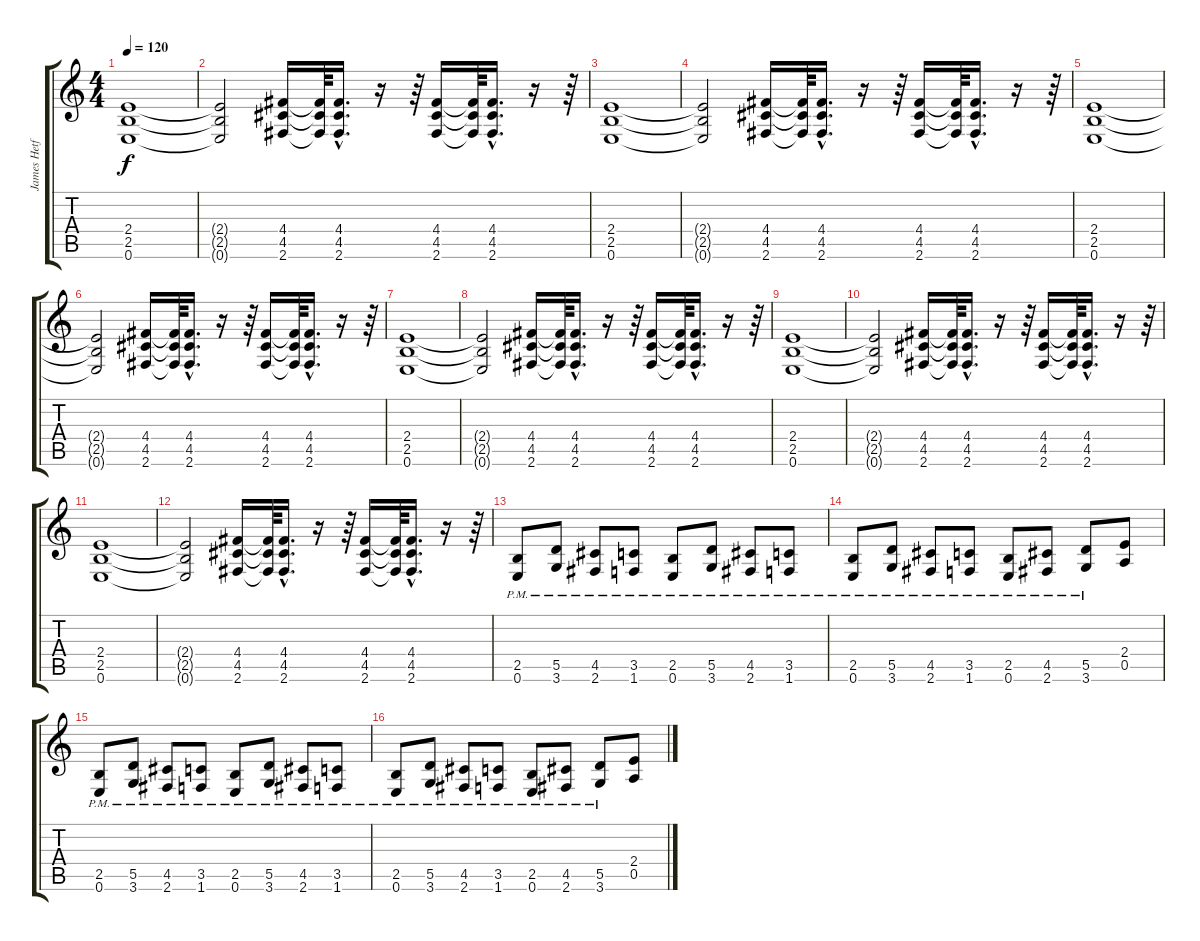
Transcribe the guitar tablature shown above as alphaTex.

\track ("James Hetfield" "James Hetf") {instrument distortionguitar}
\staff {score tabs}
\tuning (E4 B3 G3 D3 A2 E2) {hide}
\ts (4 4)
\tempo 120
\clef g2
\ks c
(2.4 2.5 0.6).1{dy f} |
(2.4{t} 2.5{t} 0.6{t}).2 (4.4 4.5 2.6).16 (4.4{t} 4.5{t} 2.6{t}).64 (4.4{hac} 4.5{hac} 2.6{hac}).16{d} r.16 r.64 (4.4 4.5 2.6).16 (4.4{t} 4.5{t} 2.6{t}).64 (4.4{hac} 4.5{hac} 2.6{hac}).16{d} r.16 r.64 |
(2.4 2.5 0.6).1 |
(2.4{t} 2.5{t} 0.6{t}).2 (4.4 4.5 2.6).16 (4.4{t} 4.5{t} 2.6{t}).64 (4.4{hac} 4.5{hac} 2.6{hac}).16{d} r.16 r.64 (4.4 4.5 2.6).16 (4.4{t} 4.5{t} 2.6{t}).64 (4.4{hac} 4.5{hac} 2.6{hac}).16{d} r.16 r.64 |
(2.4 2.5 0.6).1{volume 16} |
(2.4{t} 2.5{t} 0.6{t}).2 (4.4 4.5 2.6).16 (4.4{t} 4.5{t} 2.6{t}).64 (4.4{hac} 4.5{hac} 2.6{hac}).16{d} r.16 r.64 (4.4 4.5 2.6).16 (4.4{t} 4.5{t} 2.6{t}).64 (4.4{hac} 4.5{hac} 2.6{hac}).16{d} r.16 r.64 |
(2.4 2.5 0.6).1 |
(2.4{t} 2.5{t} 0.6{t}).2 (4.4 4.5 2.6).16 (4.4{t} 4.5{t} 2.6{t}).64 (4.4{hac} 4.5{hac} 2.6{hac}).16{d} r.16 r.64 (4.4 4.5 2.6).16 (4.4{t} 4.5{t} 2.6{t}).64 (4.4{hac} 4.5{hac} 2.6{hac}).16{d} r.16 r.64 |
(2.4 2.5 0.6).1 |
(2.4{t} 2.5{t} 0.6{t}).2 (4.4 4.5 2.6).16 (4.4{t} 4.5{t} 2.6{t}).64 (4.4{hac} 4.5{hac} 2.6{hac}).16{d} r.16 r.64 (4.4 4.5 2.6).16 (4.4{t} 4.5{t} 2.6{t}).64 (4.4{hac} 4.5{hac} 2.6{hac}).16{d} r.16 r.64 |
(2.4 2.5 0.6).1 |
(2.4{t} 2.5{t} 0.6{t}).2 (4.4 4.5 2.6).16 (4.4{t} 4.5{t} 2.6{t}).64 (4.4{hac} 4.5{hac} 2.6{hac}).16{d} r.16 r.64 (4.4 4.5 2.6).16 (4.4{t} 4.5{t} 2.6{t}).64 (4.4{hac} 4.5{hac} 2.6{hac}).16{d} r.16 r.64 |
(2.5{pm} 0.6{pm}).8 (5.5{pm} 3.6{pm}).8 (4.5{pm} 2.6{pm}).8 (3.5{pm} 1.6{pm}).8 (2.5{pm} 0.6{pm}).8 (5.5{pm} 3.6{pm}).8 (4.5{pm} 2.6{pm}).8 (3.5{pm} 1.6{pm}).8 |
(2.5{pm} 0.6{pm}).8 (5.5{pm} 3.6{pm}).8 (4.5{pm} 2.6{pm}).8 (3.5{pm} 1.6{pm}).8 (2.5{pm} 0.6{pm}).8 (4.5{pm} 2.6{pm}).8 (5.5{pm} 3.6{pm}).8 (2.4 0.5).8 |
(2.5{pm} 0.6{pm}).8 (5.5{pm} 3.6{pm}).8 (4.5{pm} 2.6{pm}).8 (3.5{pm} 1.6{pm}).8 (2.5{pm} 0.6{pm}).8 (5.5{pm} 3.6{pm}).8 (4.5{pm} 2.6{pm}).8 (3.5{pm} 1.6{pm}).8 |
(2.5{pm} 0.6{pm}).8 (5.5{pm} 3.6{pm}).8 (4.5{pm} 2.6{pm}).8 (3.5{pm} 1.6{pm}).8 (2.5{pm} 0.6{pm}).8 (4.5{pm} 2.6{pm}).8 (5.5{pm} 3.6{pm}).8 (2.4 0.5).8
